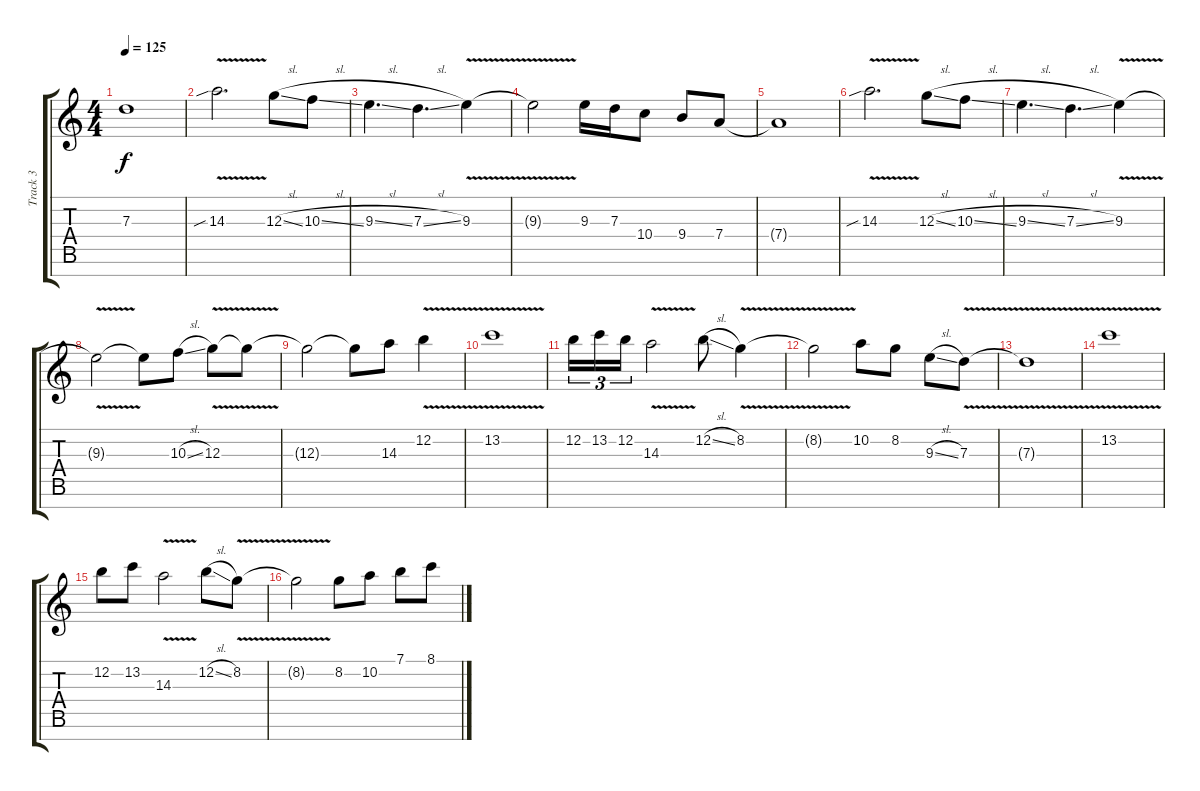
\track ("Track 3" "Track 3") {instrument distortionguitar}
\staff {score tabs}
\tuning (E4 B3 G3 D3 A2 E2 B1) {hide}
\ts (4 4)
\tempo 125
\clef g2
\ks c
7.3{t}.1{dy f} |
14.3{v sib}.2{d} 12.3{sl}.8 10.3{sl}.8 |
9.3{sl}.4{d} 7.3{sl}.4{d} 9.3{v}.4 |
9.3{t}.2 9.3.16 7.3.16 10.4.8 9.4.8 7.4.8 |
7.4{t}.1 |
14.3{v sib}.2{d} 12.3{sl}.8 10.3{sl}.8 |
9.3{sl}.4{d} 7.3{sl}.4{d} 9.3{v}.4 |
9.3{t}.2 9.3{t}.8 10.3{sl}.8 12.3{v}.8 12.3{t}.8 |
12.3{t}.2 12.3{t}.8 14.3.8 12.2{v}.4 |
13.2{v}.1 |
12.2.16{tu (3 2)} 13.2.16{tu (3 2)} 12.2.16{tu (3 2)} 14.3{v}.2 12.2{sl}.8 8.2{v}.4 |
8.2{t}.2 10.2.8 8.2.8 9.3{sl}.8 7.3{v}.8 |
7.3{t}.1 |
13.2{v}.1 |
12.2.8 13.2.8 14.3{v}.2 12.2{sl}.8 8.2{v}.8 |
8.2{t}.2 8.2.8 10.2.8 7.1.8 8.1.8
